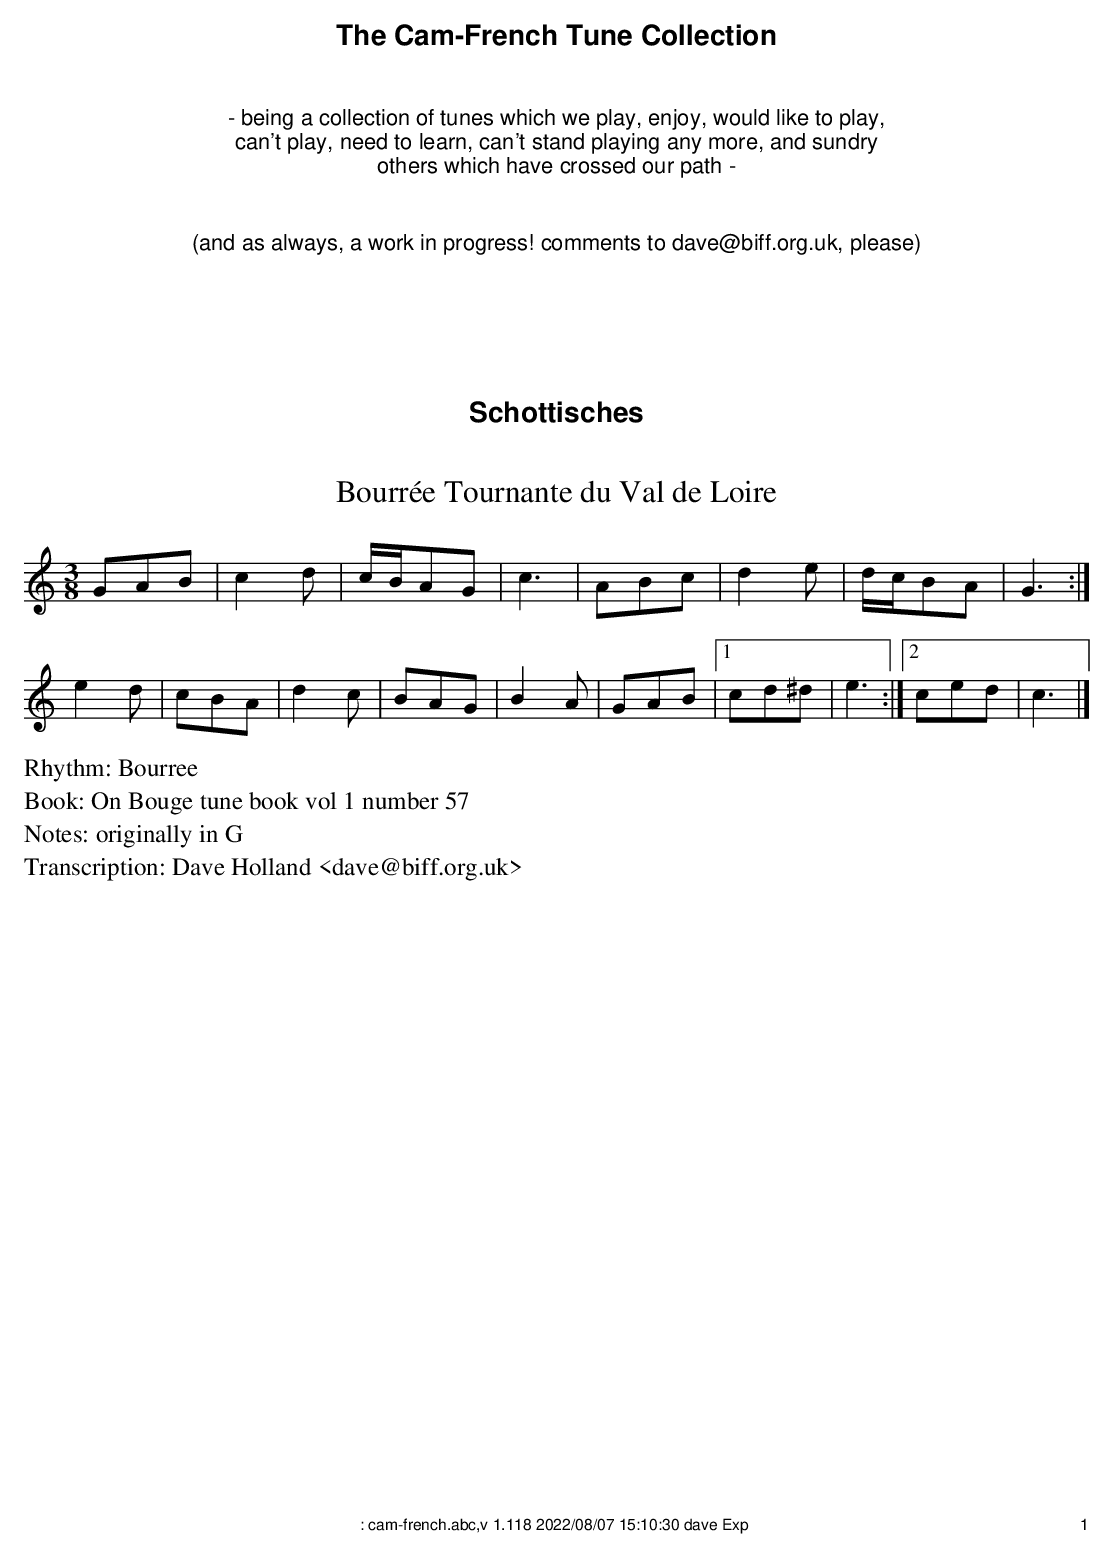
X:1
T:Bourr\'ee Tournante du Val de Loire
M:3/8
L:1/8
K:C
GAB|c2d|c/B/AG|c3|ABc|d2e|d/c/BA|G3:|
e2d|cBA|d2c|BAG|B2A|GAB|1cd^d|e3:|2ced|c3|]
